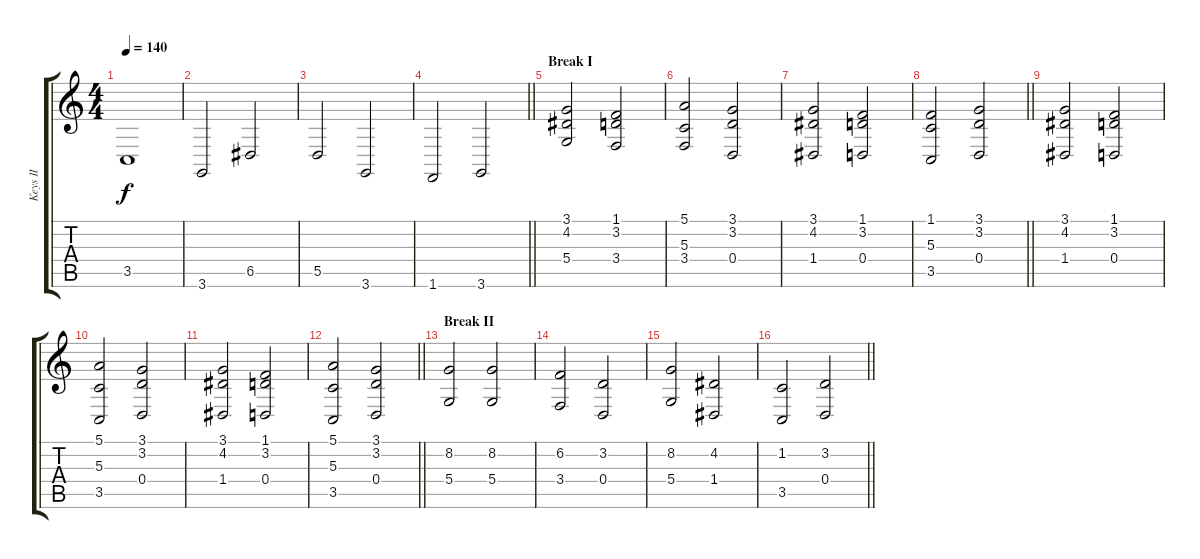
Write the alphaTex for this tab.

\track ("Keys II" "Keys II") {instrument pad4choir}
\staff {score tabs}
\tuning (E4 B3 G3 D3 A2 E2) {hide}
\ts (4 4)
\section ("" "")
\tempo 140
\clef g2
\ks c
3.5.1{dy f} |
3.6.2 6.5.2 |
5.5.2 3.6.2 |
\barLineRight lightlight
1.6.2 3.6.2 |
\section ("" "Break I")
(3.1 4.2 5.4).2{instrument pad4choir} (1.1 3.2 3.4).2 |
(5.1 5.3 3.4).2 (3.1 3.2 0.4).2 |
(3.1 4.2 1.4).2 (1.1 3.2 0.4).2 |
\barLineRight lightlight
(1.1 5.3 3.5).2 (3.1 3.2 0.4).2 |
\section ("" "")
(3.1 4.2 1.4).2 (1.1 3.2 0.4).2 |
(5.1 5.3 3.5).2 (3.1 3.2 0.4).2 |
(3.1 4.2 1.4).2 (1.1 3.2 0.4).2 |
\barLineRight lightlight
(5.1 5.3 3.5).2 (3.1 3.2 0.4).2 |
\section ("" "Break II")
(8.2 5.4).2{volume 7 instrument pad4choir} (8.2 5.4).2 |
(6.2 3.4).2 (3.2 0.4).2 |
(8.2 5.4).2 (4.2 1.4).2 |
\barLineRight lightlight
(1.2 3.5).2 (3.2 0.4).2
